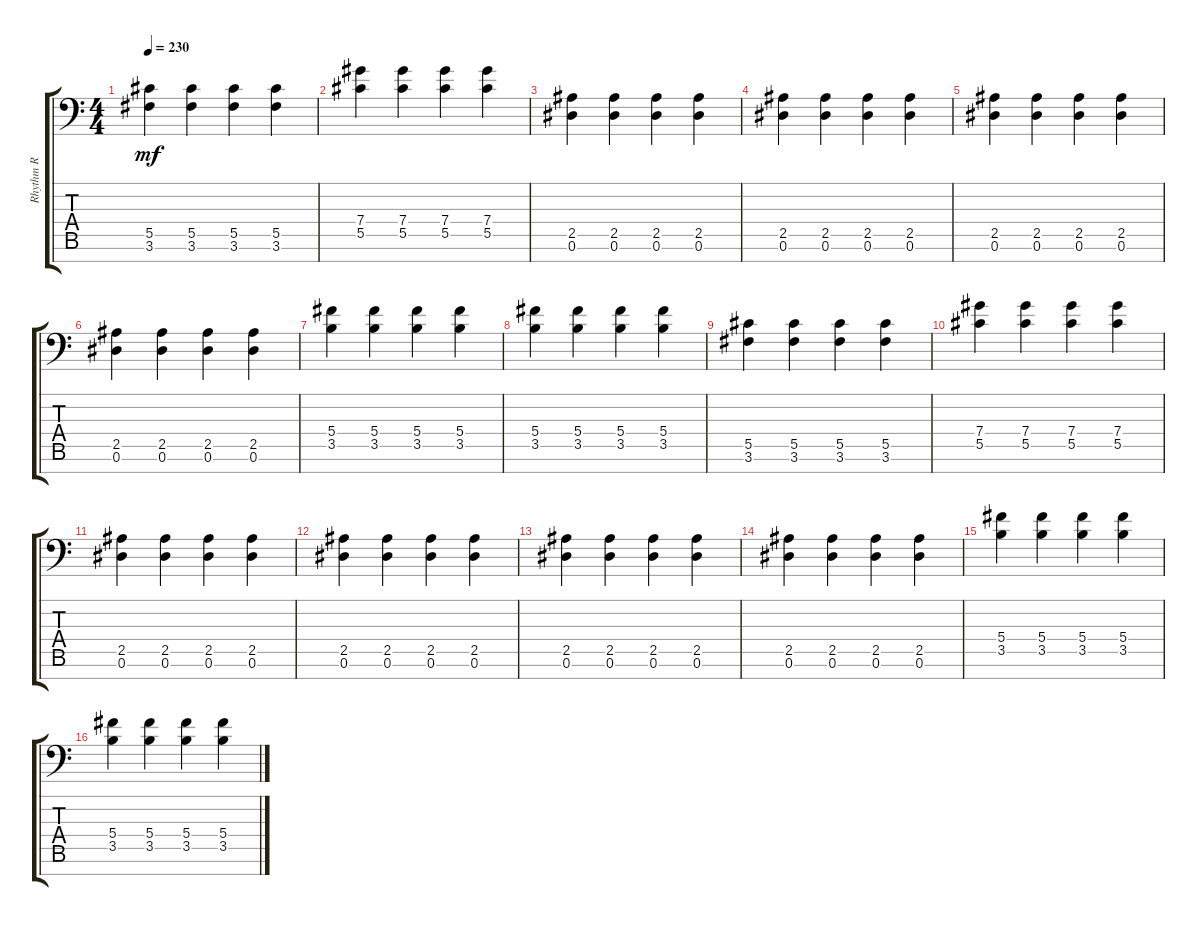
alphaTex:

\track ("Rhythm R" "Rhythm R") {instrument distortionguitar}
\staff {score tabs}
\tuning (Eb4 Bb3 Gb3 Db3 Ab2 Eb2 Bb1) {hide}
\ts (4 4)
\tempo 230
\clef f4
\ks c
(5.5 3.6).4{dy mf} (5.5 3.6).4 (5.5 3.6).4 (5.5 3.6).4 |
(7.4 5.5).4 (7.4 5.5).4 (7.4 5.5).4 (7.4 5.5).4 |
(2.5 0.6).4 (2.5 0.6).4 (2.5 0.6).4 (2.5 0.6).4 |
(2.5 0.6).4 (2.5 0.6).4 (2.5 0.6).4 (2.5 0.6).4 |
(2.5 0.6).4 (2.5 0.6).4 (2.5 0.6).4 (2.5 0.6).4 |
(2.5 0.6).4 (2.5 0.6).4 (2.5 0.6).4 (2.5 0.6).4 |
(5.4 3.5).4 (5.4 3.5).4 (5.4 3.5).4 (5.4 3.5).4 |
(5.4 3.5).4 (5.4 3.5).4 (5.4 3.5).4 (5.4 3.5).4 |
(5.5 3.6).4 (5.5 3.6).4 (5.5 3.6).4 (5.5 3.6).4 |
(7.4 5.5).4 (7.4 5.5).4 (7.4 5.5).4 (7.4 5.5).4 |
(2.5 0.6).4 (2.5 0.6).4 (2.5 0.6).4 (2.5 0.6).4 |
(2.5 0.6).4 (2.5 0.6).4 (2.5 0.6).4 (2.5 0.6).4 |
(2.5 0.6).4 (2.5 0.6).4 (2.5 0.6).4 (2.5 0.6).4 |
(2.5 0.6).4 (2.5 0.6).4 (2.5 0.6).4 (2.5 0.6).4 |
(5.4 3.5).4 (5.4 3.5).4 (5.4 3.5).4 (5.4 3.5).4 |
(5.4 3.5).4 (5.4 3.5).4 (5.4 3.5).4 (5.4 3.5).4
